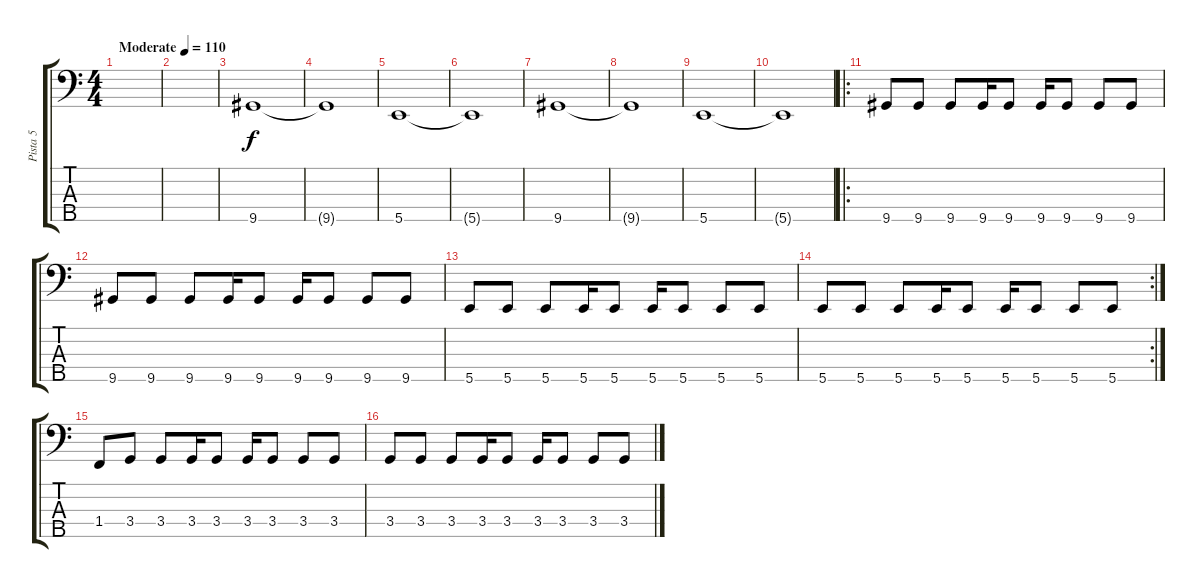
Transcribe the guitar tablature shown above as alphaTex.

\track ("Pista 5" "Pista 5") {instrument electricbassfinger}
\staff {score tabs}
\tuning (G2 D2 A1 E1 B0) {hide}
\ts (4 4)
\tempo (110 "Moderate")
\clef f4
\ks c
|
|
9.5.1 |
9.5{t}.1 |
5.5.1 |
5.5{t}.1 |
9.5.1 |
9.5{t}.1 |
5.5.1 |
5.5{t}.1 |
\ro
9.5.8 9.5.8 9.5.8 9.5.16 9.5.8 9.5.16 9.5.8 9.5.8 9.5.8 |
9.5.8 9.5.8 9.5.8 9.5.16 9.5.8 9.5.16 9.5.8 9.5.8 9.5.8 |
5.5.8 5.5.8 5.5.8 5.5.16 5.5.8 5.5.16 5.5.8 5.5.8 5.5.8 |
\rc 2
5.5.8 5.5.8 5.5.8 5.5.16 5.5.8 5.5.16 5.5.8 5.5.8 5.5.8 |
1.4.8 3.4.8 3.4.8 3.4.16 3.4.8 3.4.16 3.4.8 3.4.8 3.4.8 |
3.4.8 3.4.8 3.4.8 3.4.16 3.4.8 3.4.16 3.4.8 3.4.8 3.4.8
